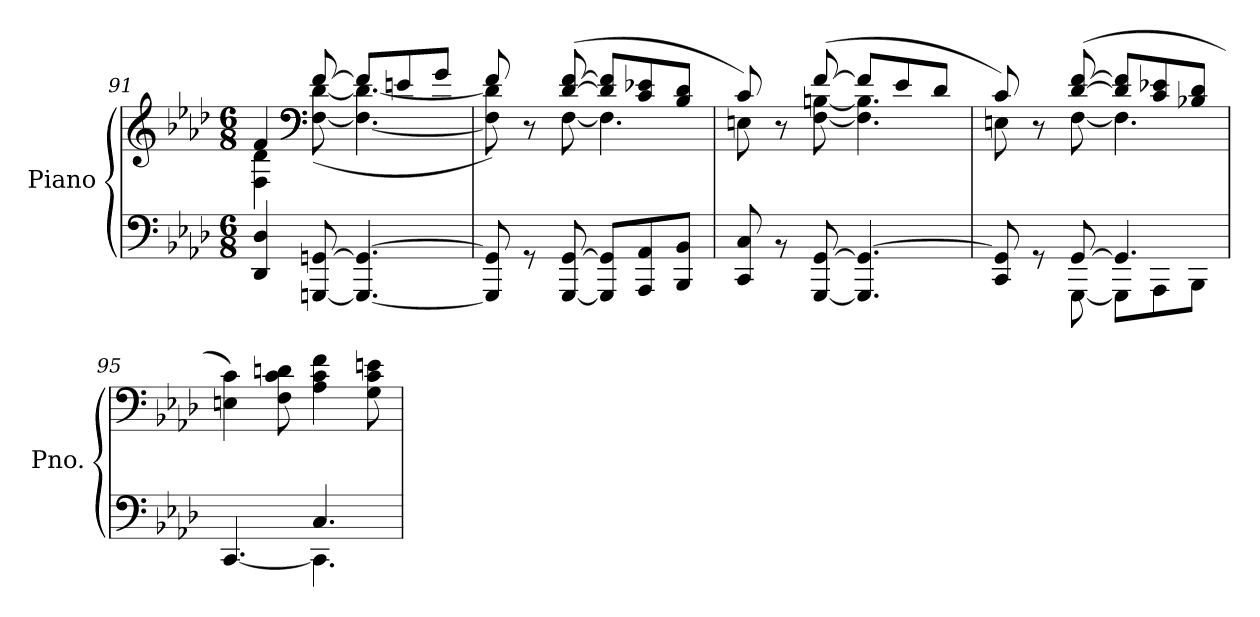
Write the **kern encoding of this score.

**kern	**kern
*part1	*part1
*staff2	*staff1
*I"Piano	*
*I'Pno.	*
!!LO:LB:g=z
*clefF4	*clefG2
*k[b-e-a-d-]	*k[b-e-a-d-]
*M6/8	*M6/8
=91	=91
*	*^
4DD-/ 4D-/	4f/	4F\ 4d-\
*	*clefF4	*
[8GGGn/ [8GGn/	[8f/	(>[8F\ [8d-\
4.GGG/_ 4.GG/_	8f/L]	4.F\_ 4.d-\_
.	8en/	.
.	8g/J	.
=92	=92	=92
8GGG/] 8GG/]	8f/)	8F\] 8d-\]
8rGG	8r	8ryy
[8GGG/ [8GG/	([8d-/ [8f/	[8F\
8GGG/] 8GG/]L	8d-/] 8f/]L	4.F\]
8AAA-/ 8AA-/	8c/ 8e-X/	.
8BBB-/ 8BB-/J	8B-/ 8d-/J	.
=93	=93	=93
8CC/ 8C/	8c/)	8En\
8rBB	8r	8ryy
[8GGG/ [8GG/	([8f/	[8F\ [8Bn\
4.GGG/] 4.GG/_	8f/L]	4.F\] 4.B\]
.	8e-/	.
.	8d-/J	.
=94	=94	=94
*^	*	*
8CC/ 8GG/]	4ryy	8c/)	8En\
8rGG	.	8r	8ryy
[8GG/	[8GGG\	([8d-/ [8f/	[8F\
4.GG/]	8GGG\L]	8d-/] 8f/]L	4.F\]
.	8AAA-\	8c/ 8e-X/	.
.	8BBB-\J	8B-X/ 8d-/J	.
*	*	*v	*v
=95	=95	=95
[4.CC/	4.ryy	4En\ 4c\)
.	.	8F\ 8c\ 8dn\
4.C/	4.CC\]	4A-\ 4c\ 4f\
.	.	8G\ 8c\ 8en\
*v	*v	*
=	=
*-	*-
